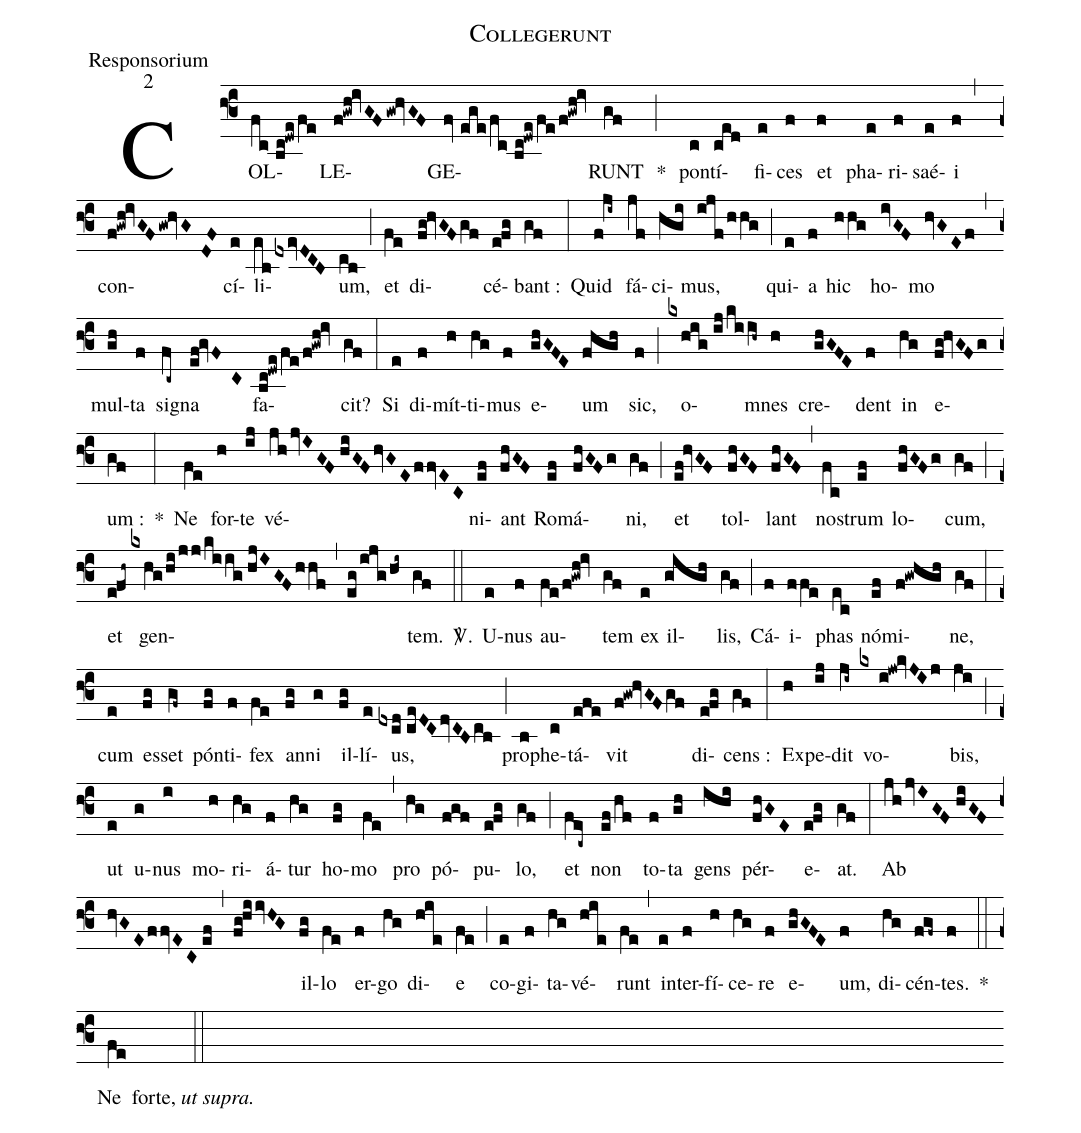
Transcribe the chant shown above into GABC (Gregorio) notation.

name:Collegerunt;
office-part:Responsorium;
mode:2;
%%
(f3) COL(fc//bc!dwe/fe)LE(f!gwh!ivGFgw!hvGF)GE(fv//ege/fc//bc!dwe/fe/f!gwh!iv)RUNT(gf) *(;) pon(c)tí(ced)fi(e)ces(f) et(f) pha(e)ri(f)saé(e)i(f) (,) con(f!gwh!ivGFgw!hvGDF)cí(e)li(ebdxevDCB)um,(cb) (;) et(fe) di(fg!hvGFgf)cé(e!fg)bant~:(gf) (:) Quid(f!ji~) fá(jf)ci(hgi)mus,(ijf/hhg) (;) qui(e)a(f) hic(hhg) ho(ivGF)mo(hvGEf) (,) mul(gh)ta(f) si(fc~)gna(ef!gvFC) fa(bc!dwe/fe/f!gwh!iv)cit?(gf) (:) Si(e) di(f)mít(h)ti(hg)mus(f) e(ghGFE)um(fhgh) sic,(f) (;) o(kx!hig//ij/kiih~)mnes(h) cre(ghGFE)dent(f) in(hg) e(fg!hvGFg)um~:(gf) *(:) Ne(fe) for(h)te(ij) vé(jhjvIGF//hiGFhvGEffvEC)ni(ef)ant(fhGF) Ro(ef)má(fhGFg)ni,(gf) (;) et(ef!hvGF) tol(fhGF)lant(fhGF) (,) no(fc)strum(ef) lo(fhGFg)cum,(gf) (;) et(e!fh~) gen(kxhg/hi/jj/kiig//hjIGFhhf,eg/ijg/hi~)tem.(gf) <sp>V/</sp>.(::) U(e)nus(f) au(fe/f!gwh!iv)tem(gf) ex(e) il(gigh)lis,(gf) (;) Cá(f)i(ffe)phas(ec) nó(ef)mi(f!gwhgh)ne,(gf) (:) cum(e) es(fg)set(gf~) pón(fg)ti(f)fex(fe) an(fg)ni(g) il(fg)lí(e)us,(dxcd//ceDCdvCBcb) (;) pro(b)phe(c)tá(efe)vit(f!gw!hvGFgf) di(e!fg)cens~:(gf) (:) Ex(h)pe(ij)dit(ji~) vo(kx//i!jw!kvJIj)bis,(ji) (;) ut(e) u(g)nus(i) mo(h)ri(hg)á(f)tur(hg) ho(fg)mo(fe) (,) pro(hg) pó(fgf)pu(e!fg)lo,(gf) (;) et(fec~) non(ef/hf) to(f)ta(gh) gens(ihi) pér(fhGE)e(e!fg)at.(gf) (:) Ab(jhjvIGF//hiGFhvGEffvEC//ef) (,) (fg!hiivHG) il(fg)lo(fe) er(f)go(hg) di(hie)e(fe) (;) co(e)gi(f)ta(hg)vé(hie)runt(fe) (,) in(e)ter(f)fí(h)ce(hg)re(f) e(ghGFE)um,(f) di(hg)cén(fgf~)tes.(f) *(::) Ne(fe) forte, <i>ut supra.</i> (::)
